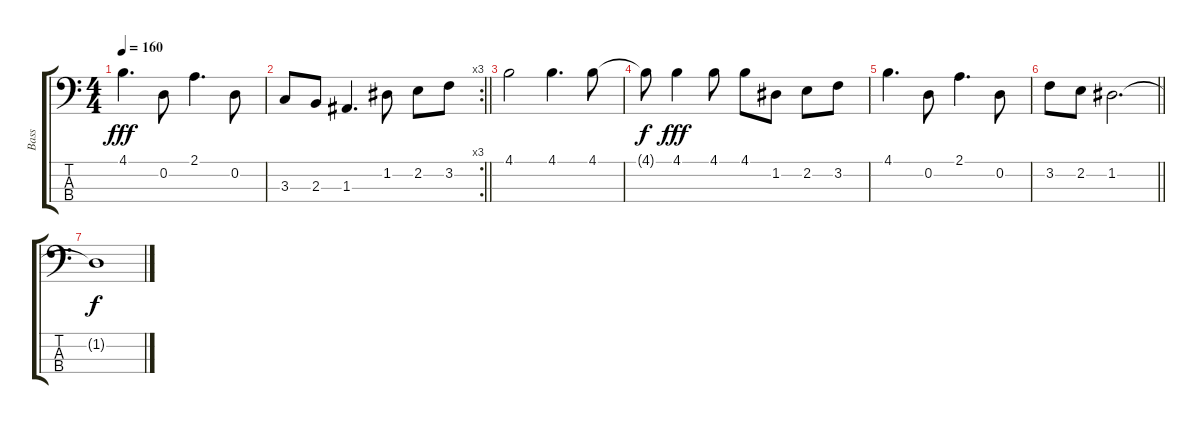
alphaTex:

\track ("Bass" "Bass") {instrument electricbassfinger}
\staff {score tabs}
\tuning (G2 D2 A1 D1) {hide}
\ts (4 4)
\tempo 160
\clef f4
\ks c
4.1.4{d dy fff} 0.2.8 2.1.4{d} 0.2.8 |
\rc 3
\barLineRight lightlight
3.3.8 2.3.8 1.3.4{d} 1.2.8 2.2.8 3.2.8 |
4.1.2 4.1.4{d} 4.1.8 |
4.1{t}.8{dy f} 4.1.4{dy fff} 4.1.8 4.1.8 1.2.8 2.2.8 3.2.8 |
4.1.4{d} 0.2.8 2.1.4{d} 0.2.8 |
\barLineRight lightlight
3.2.8 2.2.8 1.2.2{d} |
1.2{t}.1{dy f}
